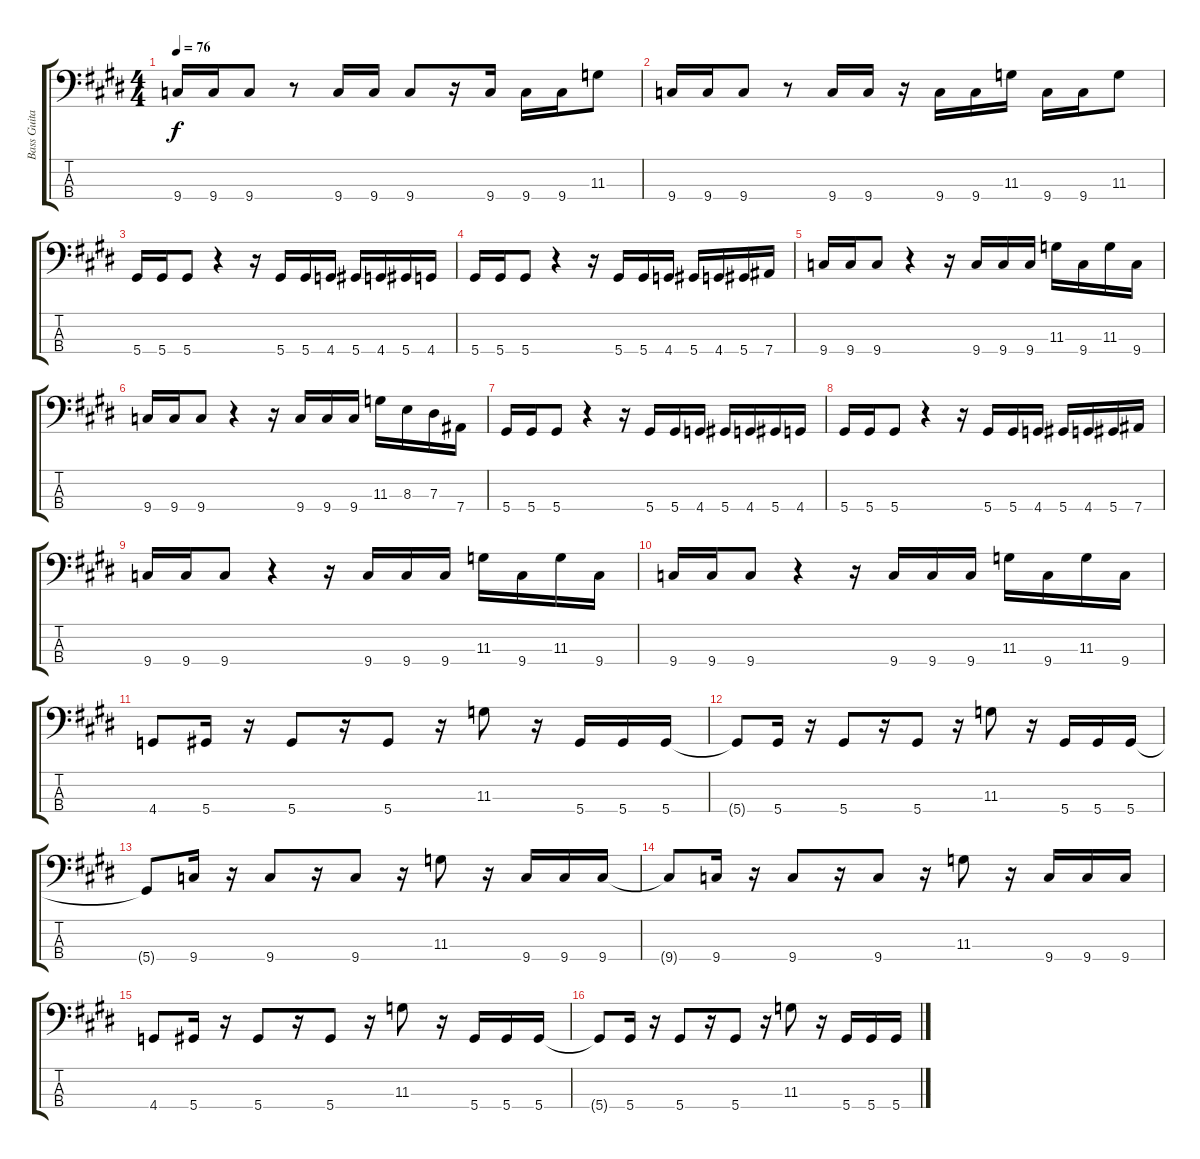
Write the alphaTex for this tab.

\track ("Bass Guitar" "Bass Guita") {instrument electricbassfinger}
\staff {score tabs}
\tuning (Gb2 Db2 Ab1 Eb1) {hide}
\ts (4 4)
\tempo 76
\clef f4
\ks e
9.4.16{dy f} 9.4.16 9.4.8 r.8 9.4.16 9.4.16 9.4.8 r.16 9.4.16 9.4.16 9.4.16 11.3.8 |
9.4.16 9.4.16 9.4.8 r.8 9.4.16 9.4.16 r.16 9.4.16 9.4.16 11.3.16 9.4.16 9.4.16 11.3.8 |
5.4.16 5.4.16 5.4.8 r.4 r.16 5.4.16 5.4.16 4.4.16 5.4.16 4.4.16 5.4.16 4.4.16 |
5.4.16 5.4.16 5.4.8 r.4 r.16 5.4.16 5.4.16 4.4.16 5.4.16 4.4.16 5.4.16 7.4.16 |
9.4.16 9.4.16 9.4.8 r.4 r.16 9.4.16 9.4.16 9.4.16 11.3.16 9.4.16 11.3.16 9.4.16 |
9.4.16 9.4.16 9.4.8 r.4 r.16 9.4.16 9.4.16 9.4.16 11.3.16 8.3.16 7.3.16 7.4.16 |
5.4.16 5.4.16 5.4.8 r.4 r.16 5.4.16 5.4.16 4.4.16 5.4.16 4.4.16 5.4.16 4.4.16 |
5.4.16 5.4.16 5.4.8 r.4 r.16 5.4.16 5.4.16 4.4.16 5.4.16 4.4.16 5.4.16 7.4.16 |
9.4.16 9.4.16 9.4.8 r.4 r.16 9.4.16 9.4.16 9.4.16 11.3.16 9.4.16 11.3.16 9.4.16 |
9.4.16 9.4.16 9.4.8 r.4 r.16 9.4.16 9.4.16 9.4.16 11.3.16 9.4.16 11.3.16 9.4.16 |
4.4.8 5.4.16 r.16 5.4.8 r.16 5.4.8 r.16 11.3.8 r.16 5.4.16 5.4.16 5.4.16 |
5.4{t}.8 5.4.16 r.16 5.4.8 r.16 5.4.8 r.16 11.3.8 r.16 5.4.16 5.4.16 5.4.16 |
5.4{t}.8 9.4.16 r.16 9.4.8 r.16 9.4.8 r.16 11.3.8 r.16 9.4.16 9.4.16 9.4.16 |
9.4{t}.8 9.4.16 r.16 9.4.8 r.16 9.4.8 r.16 11.3.8 r.16 9.4.16 9.4.16 9.4.16 |
4.4.8 5.4.16 r.16 5.4.8 r.16 5.4.8 r.16 11.3.8 r.16 5.4.16 5.4.16 5.4.16 |
5.4{t}.8 5.4.16 r.16 5.4.8 r.16 5.4.8 r.16 11.3.8 r.16 5.4.16 5.4.16 5.4.16
